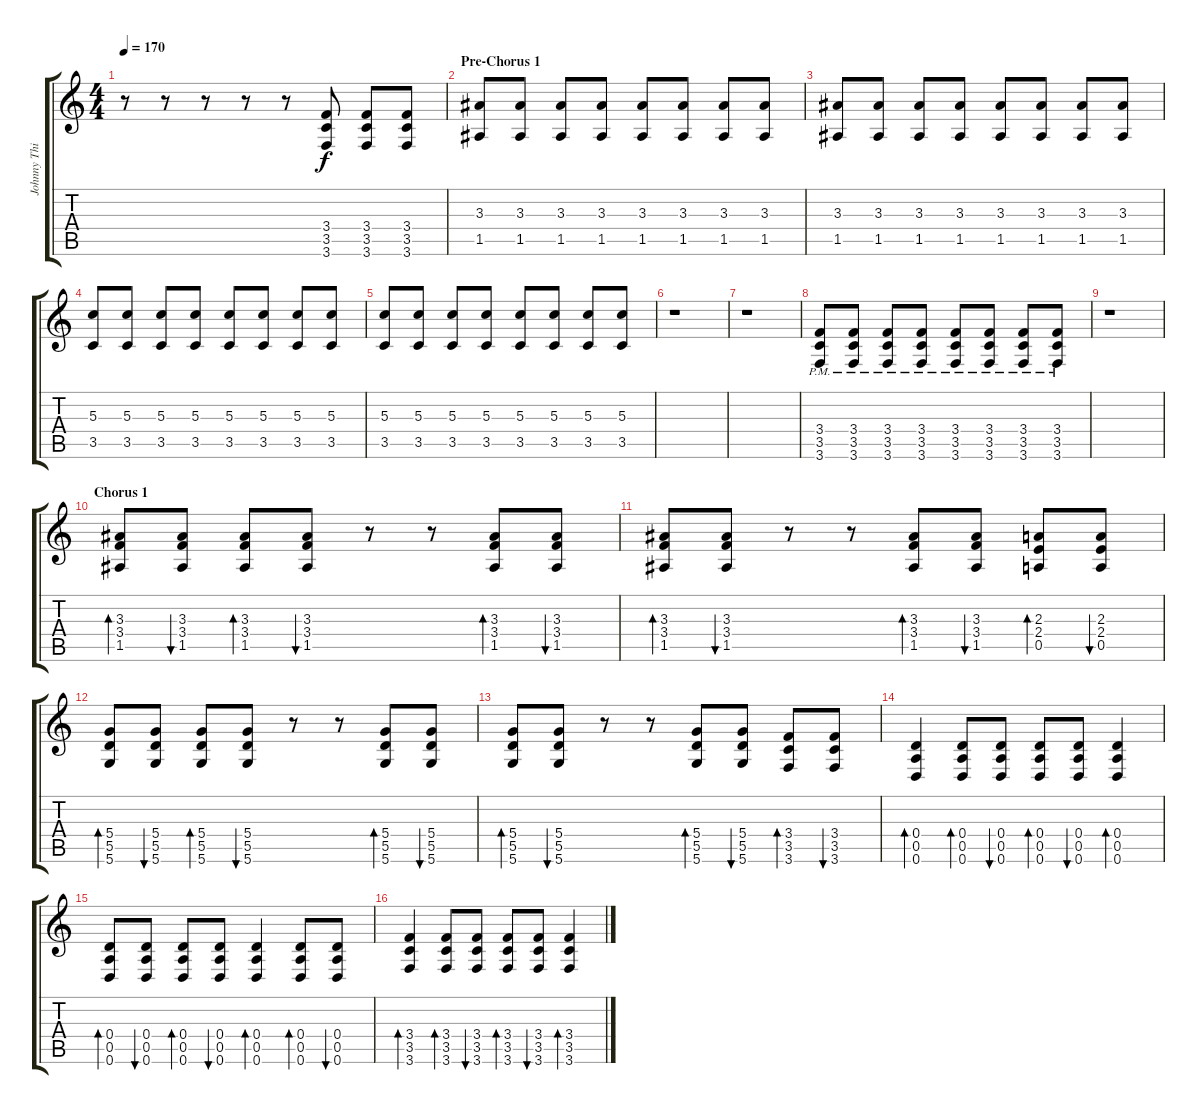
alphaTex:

\track ("Johnny Third" "Johnny Thi") {instrument distortionguitar}
\staff {score tabs}
\tuning (E4 B3 G3 D3 A2 D2) {hide}
\ts (4 4)
\tempo 170
\clef g2
\ks c
r.8{dy f} r.8 r.8 r.8 r.8 (3.4 3.5 3.6).8 (3.4 3.5 3.6).8 (3.4 3.5 3.6).8 |
\section ("" "Pre-Chorus 1")
(3.3 1.5).8 (3.3 1.5).8 (3.3 1.5).8 (3.3 1.5).8 (3.3 1.5).8 (3.3 1.5).8 (3.3 1.5).8 (3.3 1.5).8 |
(3.3 1.5).8 (3.3 1.5).8 (3.3 1.5).8 (3.3 1.5).8 (3.3 1.5).8 (3.3 1.5).8 (3.3 1.5).8 (3.3 1.5).8 |
(5.3 3.5).8 (5.3 3.5).8 (5.3 3.5).8 (5.3 3.5).8 (5.3 3.5).8 (5.3 3.5).8 (5.3 3.5).8 (5.3 3.5).8 |
(5.3 3.5).8 (5.3 3.5).8 (5.3 3.5).8 (5.3 3.5).8 (5.3 3.5).8 (5.3 3.5).8 (5.3 3.5).8 (5.3 3.5).8 |
r.1 |
r.1 |
(3.4{pm} 3.5{pm} 3.6{pm}).8 (3.4{pm} 3.5{pm} 3.6{pm}).8 (3.4{pm} 3.5{pm} 3.6{pm}).8 (3.4{pm} 3.5{pm} 3.6{pm}).8 (3.4{pm} 3.5{pm} 3.6{pm}).8 (3.4{pm} 3.5{pm} 3.6{pm}).8 (3.4{pm} 3.5{pm} 3.6{pm}).8 (3.4{pm} 3.5{pm} 3.6{pm}).8 |
r.1 |
\section ("" "Chorus 1")
(3.3 3.4 1.5).8{bd 120} (3.3 3.4 1.5).8{bu 120} (3.3 3.4 1.5).8{bd 120} (3.3 3.4 1.5).8{bu 120} r.8 r.8 (3.3 3.4 1.5).8{bd 120} (3.3 3.4 1.5).8{bu 120} |
(3.3 3.4 1.5).8{bd 120} (3.3 3.4 1.5).8{bu 120} r.8 r.8 (3.3 3.4 1.5).8{bd 120} (3.3 3.4 1.5).8{bu 120} (2.3 2.4 0.5).8{bd 120} (2.3 2.4 0.5).8{bu 120} |
(5.4 5.5 5.6).8{bd 120} (5.4 5.5 5.6).8{bu 120} (5.4 5.5 5.6).8{bd 120} (5.4 5.5 5.6).8{bu 120} r.8 r.8 (5.4 5.5 5.6).8{bd 120} (5.4 5.5 5.6).8{bu 120} |
(5.4 5.5 5.6).8{bd 120} (5.4 5.5 5.6).8{bu 120} r.8 r.8 (5.4 5.5 5.6).8{bd 120} (5.4 5.5 5.6).8{bu 120} (3.4 3.5 3.6).8{bd 120} (3.4 3.5 3.6).8{bu 120} |
(0.4 0.5 0.6).4{bd 120} (0.4 0.5 0.6).8{bd 120} (0.4 0.5 0.6).8{bu 120} (0.4 0.5 0.6).8{bd 120} (0.4 0.5 0.6).8{bu 120} (0.4 0.5 0.6).4{bd 120} |
(0.4 0.5 0.6).8{bd 120} (0.4 0.5 0.6).8{bu 120} (0.4 0.5 0.6).8{bd 120} (0.4 0.5 0.6).8{bu 120} (0.4 0.5 0.6).4{bd 120} (0.4 0.5 0.6).8{bd 120} (0.4 0.5 0.6).8{bu 120} |
(3.4 3.5 3.6).4{bd 120} (3.4 3.5 3.6).8{bd 120} (3.4 3.5 3.6).8{bu 120} (3.4 3.5 3.6).8{bd 120} (3.4 3.5 3.6).8{bu 120} (3.4 3.5 3.6).4{bd 120}
